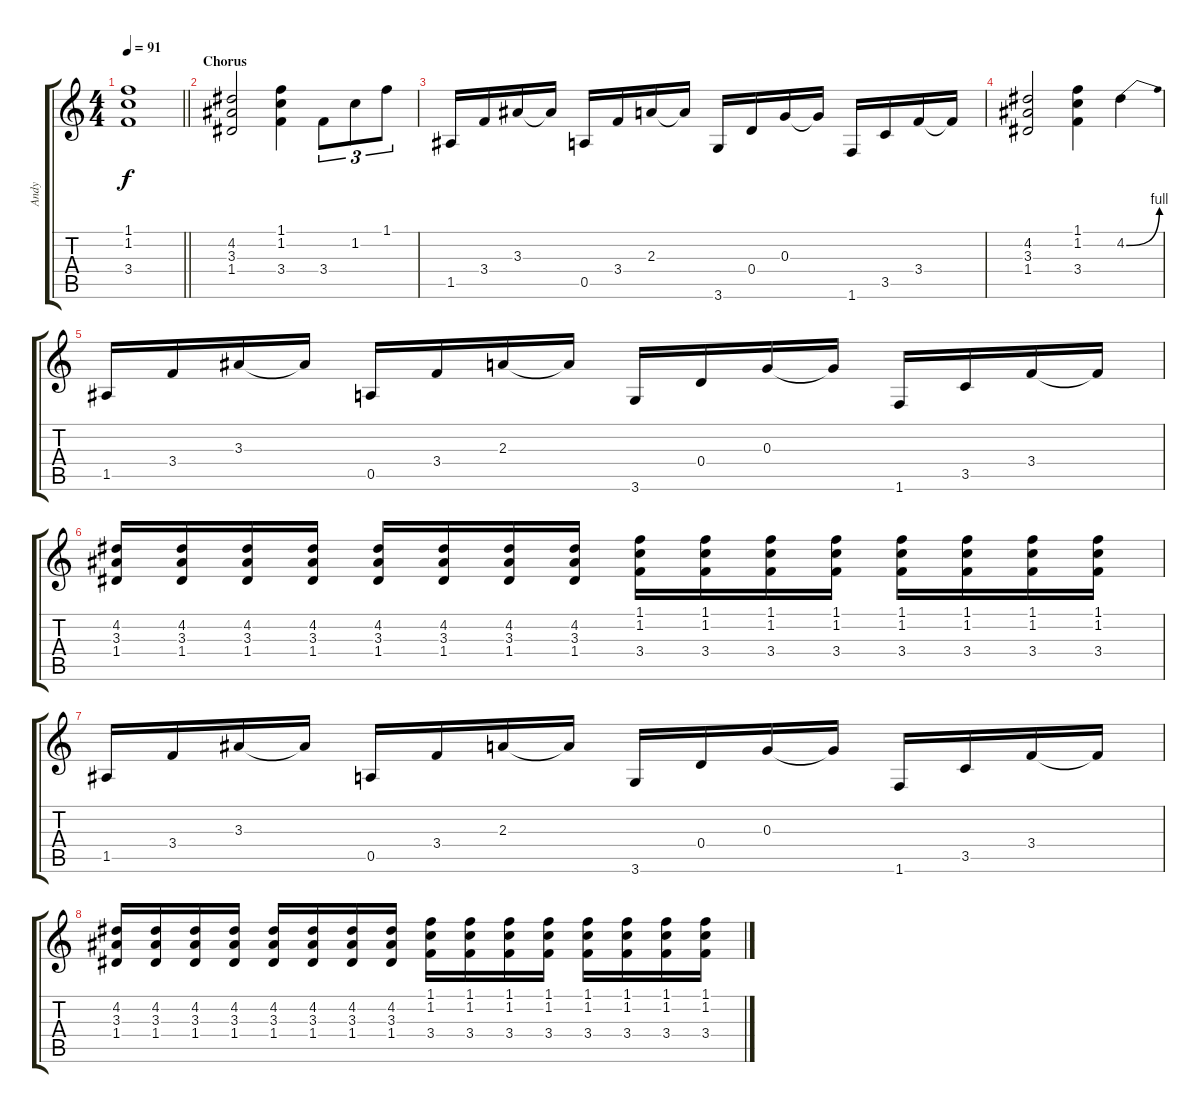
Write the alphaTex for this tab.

\track ("Andy" "Andy") {instrument acousticguitarsteel}
\staff {score tabs}
\tuning (E4 B3 G3 D3 A2 E2) {hide}
\ts (4 4)
\tempo 91
\clef g2
\barLineRight lightlight
\ks c
(1.1 1.2 3.4).1{dy f} |
\section ("" "Chorus")
(4.2 3.3 1.4).2 (1.1 1.2 3.4).4 3.4.8{tu (3 2)} 1.2.8{tu (3 2)} 1.1.8{tu (3 2)} |
1.5.16 3.4.16 3.3.16 3.3{t}.16 0.5.16 3.4.16 2.3.16 2.3{t}.16 3.6.16 0.4.16 0.3.16 0.3{t}.16 1.6.16 3.5.16 3.4.16 3.4{t}.16 |
(4.2 3.3 1.4).2 (1.1 1.2 3.4).4 4.2{be (bend 0 0 60 4)}.4 |
1.5.16 3.4.16 3.3.16 3.3{t}.16 0.5.16 3.4.16 2.3.16 2.3{t}.16 3.6.16 0.4.16 0.3.16 0.3{t}.16 1.6.16 3.5.16 3.4.16 3.4{t}.16 |
(4.2 3.3 1.4).16 (4.2 3.3 1.4).16 (4.2 3.3 1.4).16 (4.2 3.3 1.4).16 (4.2 3.3 1.4).16 (4.2 3.3 1.4).16 (4.2 3.3 1.4).16 (4.2 3.3 1.4).16 (1.1 1.2 3.4).16 (1.1 1.2 3.4).16 (1.1 1.2 3.4).16 (1.1 1.2 3.4).16 (1.1 1.2 3.4).16 (1.1 1.2 3.4).16 (1.1 1.2 3.4).16 (1.1 1.2 3.4).16 |
1.5.16 3.4.16 3.3.16 3.3{t}.16 0.5.16 3.4.16 2.3.16 2.3{t}.16 3.6.16 0.4.16 0.3.16 0.3{t}.16 1.6.16 3.5.16 3.4.16 3.4{t}.16 |
(4.2 3.3 1.4).16 (4.2 3.3 1.4).16 (4.2 3.3 1.4).16 (4.2 3.3 1.4).16 (4.2 3.3 1.4).16 (4.2 3.3 1.4).16 (4.2 3.3 1.4).16 (4.2 3.3 1.4).16 (1.1 1.2 3.4).16 (1.1 1.2 3.4).16 (1.1 1.2 3.4).16 (1.1 1.2 3.4).16 (1.1 1.2 3.4).16 (1.1 1.2 3.4).16 (1.1 1.2 3.4).16 (1.1 1.2 3.4).16
